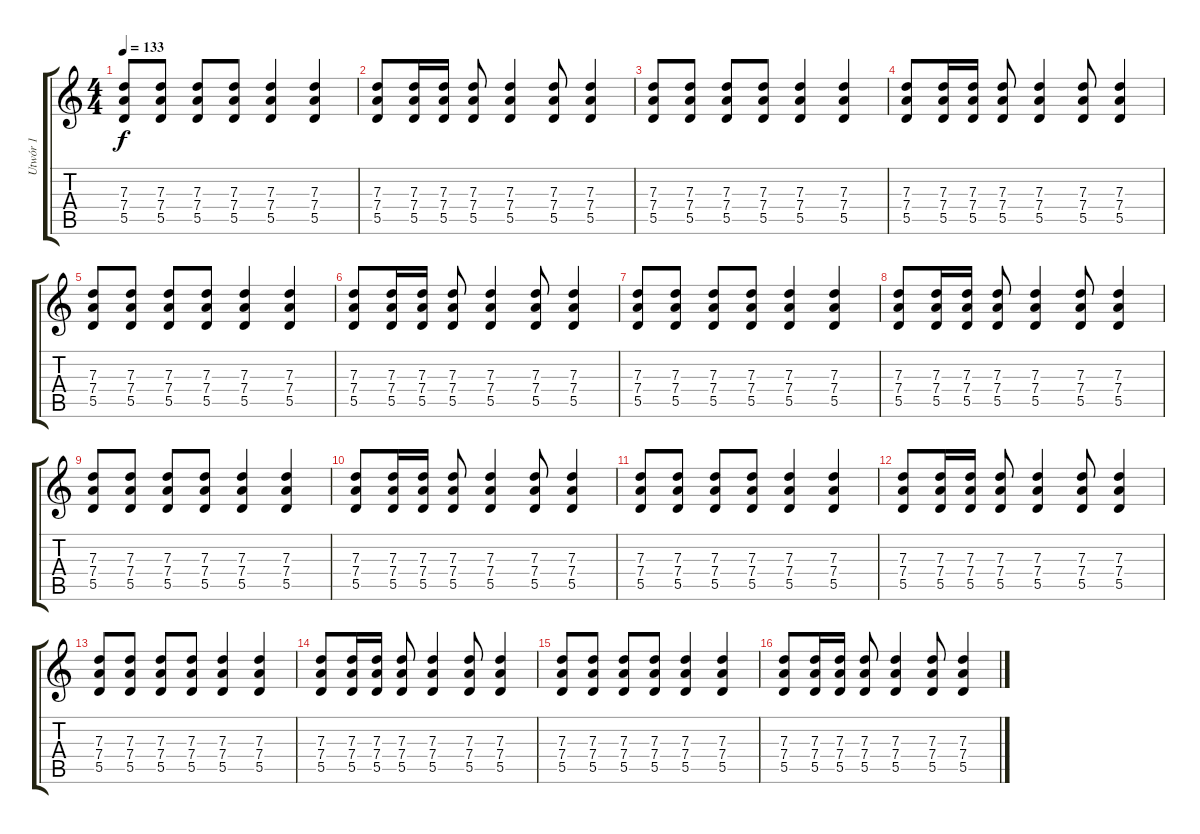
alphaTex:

\track ("Utwór 1" "Utwór 1") {instrument distortionguitar}
\staff {score tabs}
\tuning (E4 B3 G3 D3 A2 E2) {hide}
\ts (4 4)
\tempo 133
\clef g2
\ks c
(7.3 7.4 5.5).8{dy f} (7.3 7.4 5.5).8 (7.3 7.4 5.5).8 (7.3 7.4 5.5).8 (7.3 7.4 5.5).4 (7.3 7.4 5.5).4 |
(7.3 7.4 5.5).8 (7.3 7.4 5.5).16 (7.3 7.4 5.5).16 (7.3 7.4 5.5).8 (7.3 7.4 5.5).4 (7.3 7.4 5.5).8 (7.3 7.4 5.5).4 |
(7.3 7.4 5.5).8 (7.3 7.4 5.5).8 (7.3 7.4 5.5).8 (7.3 7.4 5.5).8 (7.3 7.4 5.5).4 (7.3 7.4 5.5).4 |
(7.3 7.4 5.5).8 (7.3 7.4 5.5).16 (7.3 7.4 5.5).16 (7.3 7.4 5.5).8 (7.3 7.4 5.5).4 (7.3 7.4 5.5).8 (7.3 7.4 5.5).4 |
(7.3 7.4 5.5).8 (7.3 7.4 5.5).8 (7.3 7.4 5.5).8 (7.3 7.4 5.5).8 (7.3 7.4 5.5).4 (7.3 7.4 5.5).4 |
(7.3 7.4 5.5).8 (7.3 7.4 5.5).16 (7.3 7.4 5.5).16 (7.3 7.4 5.5).8 (7.3 7.4 5.5).4 (7.3 7.4 5.5).8 (7.3 7.4 5.5).4 |
(7.3 7.4 5.5).8 (7.3 7.4 5.5).8 (7.3 7.4 5.5).8 (7.3 7.4 5.5).8 (7.3 7.4 5.5).4 (7.3 7.4 5.5).4 |
(7.3 7.4 5.5).8 (7.3 7.4 5.5).16 (7.3 7.4 5.5).16 (7.3 7.4 5.5).8 (7.3 7.4 5.5).4 (7.3 7.4 5.5).8 (7.3 7.4 5.5).4 |
(7.3 7.4 5.5).8 (7.3 7.4 5.5).8 (7.3 7.4 5.5).8 (7.3 7.4 5.5).8 (7.3 7.4 5.5).4 (7.3 7.4 5.5).4 |
(7.3 7.4 5.5).8 (7.3 7.4 5.5).16 (7.3 7.4 5.5).16 (7.3 7.4 5.5).8 (7.3 7.4 5.5).4 (7.3 7.4 5.5).8 (7.3 7.4 5.5).4 |
(7.3 7.4 5.5).8 (7.3 7.4 5.5).8 (7.3 7.4 5.5).8 (7.3 7.4 5.5).8 (7.3 7.4 5.5).4 (7.3 7.4 5.5).4 |
(7.3 7.4 5.5).8 (7.3 7.4 5.5).16 (7.3 7.4 5.5).16 (7.3 7.4 5.5).8 (7.3 7.4 5.5).4 (7.3 7.4 5.5).8 (7.3 7.4 5.5).4 |
(7.3 7.4 5.5).8 (7.3 7.4 5.5).8 (7.3 7.4 5.5).8 (7.3 7.4 5.5).8 (7.3 7.4 5.5).4 (7.3 7.4 5.5).4 |
(7.3 7.4 5.5).8 (7.3 7.4 5.5).16 (7.3 7.4 5.5).16 (7.3 7.4 5.5).8 (7.3 7.4 5.5).4 (7.3 7.4 5.5).8 (7.3 7.4 5.5).4 |
(7.3 7.4 5.5).8 (7.3 7.4 5.5).8 (7.3 7.4 5.5).8 (7.3 7.4 5.5).8 (7.3 7.4 5.5).4 (7.3 7.4 5.5).4 |
(7.3 7.4 5.5).8 (7.3 7.4 5.5).16 (7.3 7.4 5.5).16 (7.3 7.4 5.5).8 (7.3 7.4 5.5).4 (7.3 7.4 5.5).8 (7.3 7.4 5.5).4
